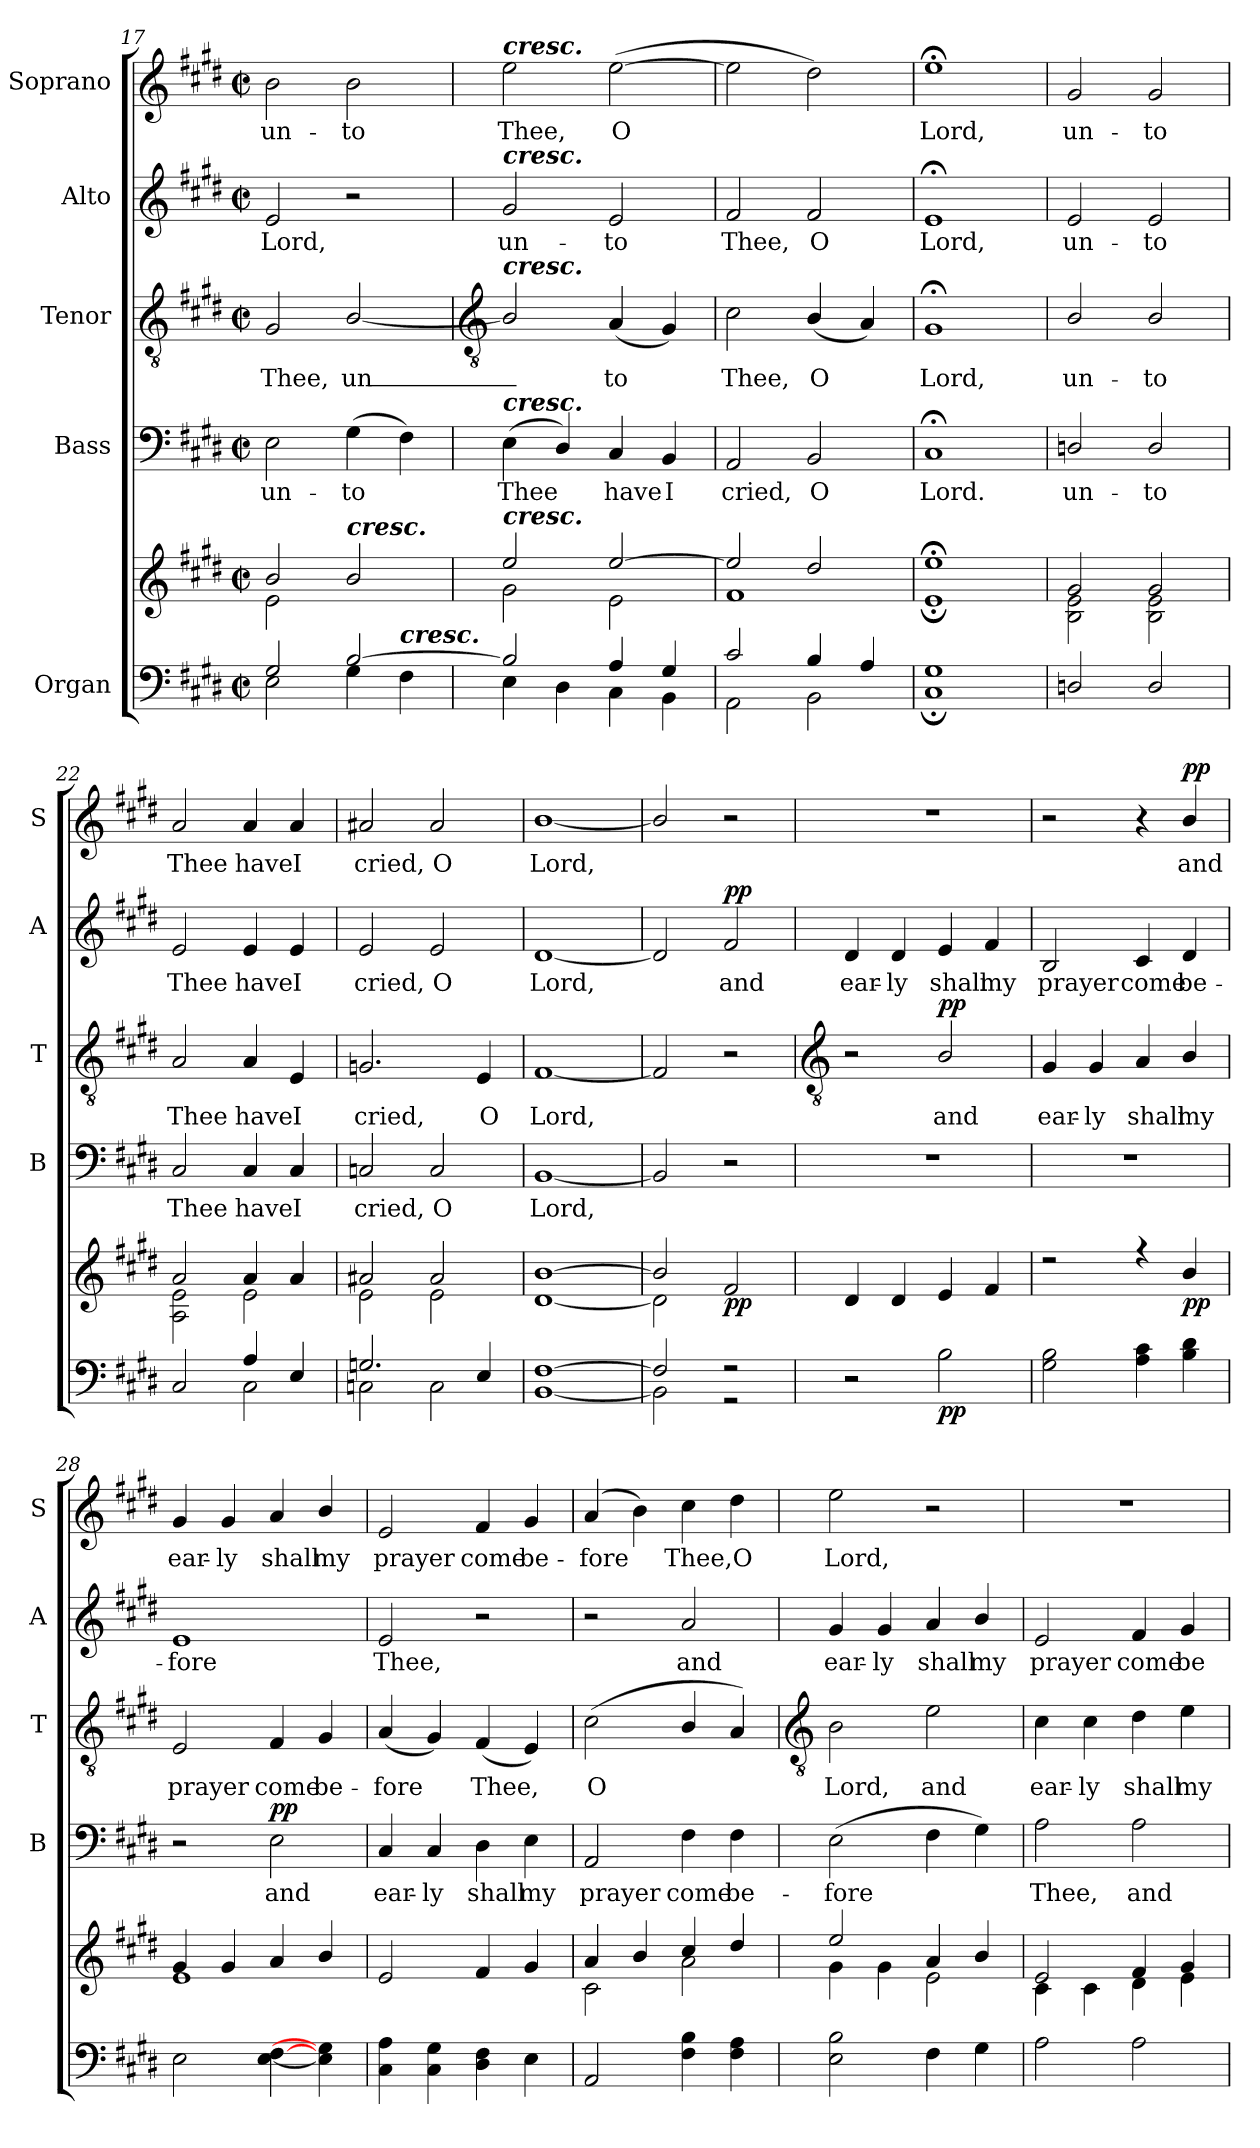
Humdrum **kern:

**kern	**kern	**dynam	**kern	**text	**dynam	**kern	**text	**dynam	**kern	**text	**dynam	**kern	**text	**dynam
*part5	*part5	*part5	*part4	*part4	*part4	*part3	*part3	*part3	*part2	*part2	*part2	*part1	*part1	*part1
*staff6	*staff5	*staff5/6	*staff4	*staff4	*staff4	*staff3	*staff3	*staff3	*staff2	*staff2	*staff2	*staff1	*staff1	*staff1
*I"Organ	*	*	*I"Bass	*	*	*I"Tenor	*	*	*I"Alto	*	*	*I"Soprano	*	*
*	*	*	*I'B	*	*	*I'T	*	*	*I'A	*	*	*I'S	*	*
*clefF4	*clefG2	*	*clefF4	*	*	*clefGv2	*	*	*clefG2	*	*	*clefG2	*	*
*k[f#c#g#d#]	*k[f#c#g#d#]	*	*k[f#c#g#d#]	*	*	*k[f#c#g#d#]	*	*	*k[f#c#g#d#]	*	*	*k[f#c#g#d#]	*	*
*E:	*E:	*	*E:	*	*	*E:	*	*	*E:	*	*	*E:	*	*
*M2/2	*M2/2	*	*M2/2	*	*	*M2/2	*	*	*M2/2	*	*	*M2/2	*	*
*met(c|)	*met(c|)	*	*met(c|)	*	*	*met(c|)	*	*	*met(c|)	*	*	*met(c|)	*	*
=17	=17	=17	=17	=17	=17	=17	=17	=17	=17	=17	=17	=17	=17	=17
*^	*^	*	*	*	*	*	*	*	*	*	*	*	*	*
!	!	!	!	!	!	!LO:LY:b	!	!	!LO:LY:b	!	!	!LO:LY:b	!	!	!LO:LY:b	!
2G#/	2E\	2b/	2e\	.	2E	un-	.	2G#	Thee,	.	2e	Lord,	.	2b	un-	.
!	!	!LO:TX:a:Bi:t=cresc.	!	!	!	!	!	!	!	!	!	!	!	!	!	!
!	!	!	!	!	!	!LO:LY:b	!	!	!LO:LY:b	!	!	!	!	!	!LO:LY:b	!
[2B/	4G#\	2b/	2ryy	.	(>4G#	-to	.	[2B/	un_-	.	2r	.	.	2b	-to	.
!	!LO:TX:a:Bi:t=cresc.	!	!	!	!	!	!	!	!	!	!	!	!	!	!	!
.	4F#\	.	.	.	4F#)	.	.	.	.	.	.	.	.	.	.	.
!!LO:LB:g=z
=18	=18	=18	=18	=18	=18	=18	=18	=18	=18	=18	=18	=18	=18	=18	=18	=18
*	*	*	*	*	*	*	*	*clefGv2	*	*	*	*	*	*	*	*
!	!	!	!	!	!	!	!	!	!	!	!	!	!	!LO:TX:a:Bi:t=cresc.	!	!
!	!	!	!	!	!	!	!	!	!	!	!LO:TX:a:Bi:t=cresc.	!	!	!	!	!
!	!	!	!	!	!	!	!	!LO:TX:a:Bi:t=cresc.	!	!	!	!	!	!	!	!
!	!	!	!	!	!LO:TX:a:Bi:t=cresc.	!	!	!	!	!	!	!	!	!	!	!
!	!	!LO:TX:a:Bi:t=cresc.	!	!	!	!	!	!	!	!	!	!	!	!	!	!
!	!	!	!	!	!	!LO:LY:b	!	!	!	!	!	!LO:LY:b	!	!	!LO:LY:b	!
2B/]	4E\	2ee/	2g#\	.	(<4E	Thee	.	2B/]	.	.	2g#	un-	.	2ee	Thee,	.
.	4D#\	.	.	.	4D#/)	.	.	.	.	.	.	.	.	.	.	.
!	!	!	!	!	!	!LO:LY:b	!	!	!LO:LY:b	!	!	!LO:LY:b	!	!	!LO:LY:b	!
4A/	4C#\	[2ee/	2e\	.	4C#	have	.	(<4A	-to	.	2e	-to	.	(>[2ee	O	.
!	!	!	!	!	!	!LO:LY:b	!	!	!	!	!	!	!	!	!	!
4G#/	4BB\	.	.	.	4BB	I	.	4G#)	.	.	.	.	.	.	.	.
=19	=19	=19	=19	=19	=19	=19	=19	=19	=19	=19	=19	=19	=19	=19	=19	=19
!	!	!	!	!	!	!LO:LY:b	!	!	!LO:LY:b	!	!	!LO:LY:b	!	!	!	!
2c#/	2AA\	2ee/]	1f#\	.	2AA	cried,	.	2c#	Thee,	.	2f#	Thee,	.	2ee]	.	.
!	!	!	!	!	!	!LO:LY:b	!	!	!LO:LY:b	!	!	!LO:LY:b	!	!	!	!
4B/	2BB\	2dd#/	.	.	2BB	O	.	(<4B/	O	.	2f#	O	.	2dd#)	.	.
4A/	.	.	.	.	.	.	.	4A)	.	.	.	.	.	.	.	.
=20	=20	=20	=20	=20	=20	=20	=20	=20	=20	=20	=20	=20	=20	=20	=20	=20
!	!	!	!	!	!	!LO:LY:b	!	!	!LO:LY:b	!	!	!LO:LY:b	!	!	!LO:LY:b	!
1G#/	1C#;\	1ee;</	1e;<\	.	1C#;<	Lord.	.	1G#;<	Lord,	.	1e;<	Lord,	.	1ee;<	Lord,	.
=21	=21	=21	=21	=21	=21	=21	=21	=21	=21	=21	=21	=21	=21	=21	=21	=21
!	!	!	!	!	!	!LO:LY:b	!	!	!LO:LY:b	!	!	!LO:LY:b	!	!	!LO:LY:b	!
1ryy	2Dn/	2g#/	2B\ 2e\	.	2Dn/	un-	.	2B/	un-	.	2e	un-	.	2g#	un-	.
!	!	!	!	!	!	!LO:LY:b	!	!	!LO:LY:b	!	!	!LO:LY:b	!	!	!LO:LY:b	!
.	2D/	2g#/	2B\ 2e\	.	2D/	-to	.	2B/	-to	.	2e	-to	.	2g#	-to	.
=22	=22	=22	=22	=22	=22	=22	=22	=22	=22	=22	=22	=22	=22	=22	=22	=22
!	!	!	!	!	!	!LO:LY:b	!	!	!LO:LY:b	!	!	!LO:LY:b	!	!	!LO:LY:b	!
2ryy	2C#/	2a/	2A\ 2e\	.	2C#	Thee	.	2A	Thee	.	2e	Thee	.	2a	Thee	.
!	!	!	!	!	!	!LO:LY:b	!	!	!LO:LY:b	!	!	!LO:LY:b	!	!	!LO:LY:b	!
4A/	2C#\	4a/	2e\	.	4C#	have	.	4A	have	.	4e	have	.	4a	have	.
!	!	!	!	!	!	!LO:LY:b	!	!	!LO:LY:b	!	!	!LO:LY:b	!	!	!LO:LY:b	!
4E/	.	4a/	.	.	4C#	I	.	4E	I	.	4e	I	.	4a	I	.
=23	=23	=23	=23	=23	=23	=23	=23	=23	=23	=23	=23	=23	=23	=23	=23	=23
!	!	!	!	!	!	!LO:LY:b	!	!	!LO:LY:b	!	!	!LO:LY:b	!	!	!LO:LY:b	!
2.Gn/	2Cn\	2a#X/	2e\	.	2Cn	cried,	.	2.Gn	cried,	.	2e	cried,	.	2a#X	cried,	.
!	!	!	!	!	!	!LO:LY:b	!	!	!	!	!	!LO:LY:b	!	!	!LO:LY:b	!
.	2C\	2a#/	2e\	.	2C	O	.	.	.	.	2e	O	.	2a#	O	.
!	!	!	!	!	!	!	!	!	!LO:LY:b	!	!	!	!	!	!	!
4E/	.	.	.	.	.	.	.	4E	O	.	.	.	.	.	.	.
=24	=24	=24	=24	=24	=24	=24	=24	=24	=24	=24	=24	=24	=24	=24	=24	=24
!	!	!	!	!	!	!LO:LY:b	!	!	!LO:LY:b	!	!	!LO:LY:b	!	!	!LO:LY:b	!
[1F#/	[1BB\	[1b/	[1d#\	.	[1BB	Lord,	.	[1F#	Lord,	.	[1d#	Lord,	.	[1b/	Lord,	.
=25	=25	=25	=25	=25	=25	=25	=25	=25	=25	=25	=25	=25	=25	=25	=25	=25
2F#/]	2BB\]	2b/]	2d#\]	.	2BB]	.	.	2F#]	.	.	2d#]	.	.	2b/]	.	.
!	!	!	!	!LO:DY:b	!	!	!	!	!	!	!	!LO:LY:b	!LO:DY:b	!	!	!
2r	2r	2f#/	2ryy	pp	2r	.	.	2r	.	.	2f#	and	pp	2r	.	.
*v	*v	*	*	*	*	*	*	*	*	*	*	*	*	*	*	*
!!LO:LB:g=z
=26	=26	=26	=26	=26	=26	=26	=26	=26	=26	=26	=26	=26	=26	=26	=26
*	*	*	*	*	*	*	*clefGv2	*	*	*	*	*	*	*	*
*^	*	*	*	*	*	*	*	*	*	*	*	*	*	*	*
!	!	!	!	!	!	!	!	!	!	!	!	!LO:LY:b	!	!	!	!
*v	*v	*	*	*	*	*	*	*	*	*	*	*	*	*	*	*
2r	4d#/	1ryy	.	1r	.	.	2r	.	.	4d#	ear-	.	1r	.	.
!	!	!	!	!	!	!	!	!	!	!	!LO:LY:b	!	!	!	!
.	4d#/	.	.	.	.	.	.	.	.	4d#	-ly	.	.	.	.
!	!	!	!LO:DY:b=2	!	!	!	!	!LO:LY:b	!LO:DY:b	!	!LO:LY:b	!	!	!	!
2B	4e/	.	pp	.	.	.	2B/	and	pp	4e	shall	.	.	.	.
!	!	!	!	!	!	!	!	!	!	!	!LO:LY:b	!	!	!	!
.	4f#/	.	.	.	.	.	.	.	.	4f#	my	.	.	.	.
=27	=27	=27	=27	=27	=27	=27	=27	=27	=27	=27	=27	=27	=27	=27	=27
!	!	!	!	!	!	!	!	!LO:LY:b	!	!	!LO:LY:b	!	!	!	!
2G# 2B	2r	1ryy	.	1r	.	.	4G#	ear-	.	2B	prayer	.	2r	.	.
!	!	!	!	!	!	!	!	!LO:LY:b	!	!	!	!	!	!	!
.	.	.	.	.	.	.	4G#	-ly	.	.	.	.	.	.	.
!	!	!	!	!	!	!	!	!LO:LY:b	!	!	!LO:LY:b	!	!	!	!
4A 4c#	4r	.	.	.	.	.	4A	shall	.	4c#	come	.	4r	.	.
!	!	!	!LO:DY:b	!	!	!	!	!LO:LY:b	!	!	!LO:LY:b	!	!	!LO:LY:b	!LO:DY:b
4B 4d#	4b/	.	pp	.	.	.	4B/	my	.	4d#	be-	.	4b/	and	pp
=28	=28	=28	=28	=28	=28	=28	=28	=28	=28	=28	=28	=28	=28	=28	=28
!	!	!	!	!	!	!	!	!LO:LY:b	!	!	!LO:LY:b	!	!	!LO:LY:b	!
2E	4g#/	1e\	.	2r	.	.	2E	prayer	.	1e	-fore	.	4g#	ear-	.
!	!	!	!	!	!	!	!	!	!	!	!	!	!	!LO:LY:b	!
.	4g#/	.	.	.	.	.	.	.	.	.	.	.	4g#	-ly	.
!	!	!	!	!	!LO:LY:b	!LO:DY:b	!	!LO:LY:b	!	!	!	!	!	!LO:LY:b	!
[4E [4F#	4a/	.	.	2E	and	pp	4F#	come	.	.	.	.	4a	shall	.
!	!	!	!	!	!	!	!	!LO:LY:b	!	!	!	!	!	!LO:LY:b	!
4E] 4G#]	4b/	.	.	.	.	.	4G#	be-	.	.	.	.	4b/	my	.
=29	=29	=29	=29	=29	=29	=29	=29	=29	=29	=29	=29	=29	=29	=29	=29
!	!	!	!	!	!LO:LY:b	!	!	!LO:LY:b	!	!	!LO:LY:b	!	!	!LO:LY:b	!
4C# 4A	2e/	1ryy	.	4C#	ear-	.	(<4A	-fore	.	2e	Thee,	.	2e	prayer	.
!	!	!	!	!	!LO:LY:b	!	!	!	!	!	!	!	!	!	!
4C# 4G#	.	.	.	4C#	-ly	.	4G#)	.	.	.	.	.	.	.	.
!	!	!	!	!	!LO:LY:b	!	!	!LO:LY:b	!	!	!	!	!	!LO:LY:b	!
4D# 4F#	4f#/	.	.	4D#	shall	.	(<4F#	Thee,	.	2r	.	.	4f#	come	.
!	!	!	!	!	!LO:LY:b	!	!	!	!	!	!	!	!	!LO:LY:b	!
4E	4g#/	.	.	4E	my	.	4E)	.	.	.	.	.	4g#	be-	.
=30	=30	=30	=30	=30	=30	=30	=30	=30	=30	=30	=30	=30	=30	=30	=30
!	!	!	!	!	!LO:LY:b	!	!	!LO:LY:b	!	!	!	!	!	!LO:LY:b	!
2AA	4a/	2c#\	.	2AA	prayer	.	(<2c#	O	.	2r	.	.	(<4a	-fore	.
.	4b/	.	.	.	.	.	.	.	.	.	.	.	4b)	.	.
!	!	!	!	!	!LO:LY:b	!	!	!	!	!	!LO:LY:b	!	!	!LO:LY:b	!
4F#\ 4B\	4cc#/	2a\	.	4F#	come	.	4B/	.	.	2a	and	.	4cc#	Thee,	.
!	!	!	!	!	!LO:LY:b	!	!	!	!	!	!	!	!	!LO:LY:b	!
4F# 4A	4dd#/	.	.	4F#	be-	.	4A)	.	.	.	.	.	4dd#	O	.
!!LO:LB:g=z
=31	=31	=31	=31	=31	=31	=31	=31	=31	=31	=31	=31	=31	=31	=31	=31
*	*	*	*	*	*	*	*clefGv2	*	*	*	*	*	*	*	*
!	!	!	!	!	!LO:LY:b	!	!	!LO:LY:b	!	!	!LO:LY:b	!	!	!LO:LY:b	!
2E 2B	2ee/	4g#\	.	(>2E	-fore	.	2B	Lord,	.	4g#	ear-	.	2ee	Lord,	.
!	!	!	!	!	!	!	!	!	!	!	!LO:LY:b	!	!	!	!
.	.	4g#\	.	.	.	.	.	.	.	4g#	-ly	.	.	.	.
!	!	!	!	!	!	!	!	!LO:LY:b	!	!	!LO:LY:b	!	!	!	!
4F#	4a/	2e\	.	4F#	.	.	2e	and	.	4a	shall	.	2r	.	.
!	!	!	!	!	!	!	!	!	!	!	!LO:LY:b	!	!	!	!
4G#	4b/	.	.	4G#)	.	.	.	.	.	4b/	my	.	.	.	.
=32	=32	=32	=32	=32	=32	=32	=32	=32	=32	=32	=32	=32	=32	=32	=32
!	!	!	!	!	!LO:LY:b	!	!	!LO:LY:b	!	!	!LO:LY:b	!	!	!	!
2A	2e/	4c#\	.	2A	Thee,	.	4c#	ear-	.	2e	prayer	.	1r	.	.
!	!	!	!	!	!	!	!	!LO:LY:b	!	!	!	!	!	!	!
.	.	4c#\	.	.	.	.	4c#	-ly	.	.	.	.	.	.	.
!	!	!	!	!	!LO:LY:b	!	!	!LO:LY:b	!	!	!LO:LY:b	!	!	!	!
2A	4f#/	4d#\	.	2A	and	.	4d#	shall	.	4f#	come	.	.	.	.
!	!	!	!	!	!	!	!	!LO:LY:b	!	!	!LO:LY:b	!	!	!	!
.	4g#/	4e\	.	.	.	.	4e	my	.	4g#	be-	.	.	.	.
*	*v	*v	*	*	*	*	*	*	*	*	*	*	*	*	*
=	=	=	=	=	=	=	=	=	=	=	=	=	=	=
*-	*-	*-	*-	*-	*-	*-	*-	*-	*-	*-	*-	*-	*-	*-
